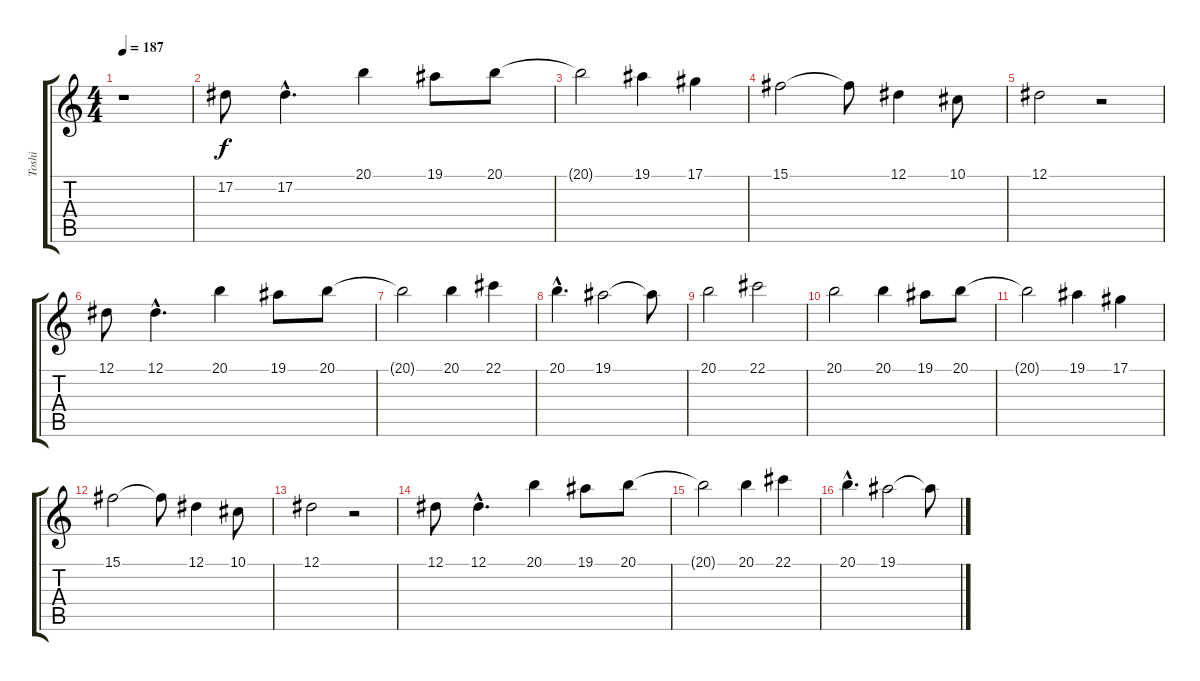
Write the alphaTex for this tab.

\track ("Toshi" "Toshi") {instrument tenorsax}
\staff {score tabs}
\tuning (Eb4 Bb3 Gb3 Db3 Ab2 Eb2) {hide}
\ts (4 4)
\tempo 187
\clef g2
\ks c
r.1{dy f} |
17.2.8 17.2{hac}.4{d} 20.1.4 19.1.8 20.1.8 |
20.1{t}.2 19.1.4 17.1.4 |
15.1.2 15.1{t}.8 12.1.4 10.1.8 |
12.1.2 r.2 |
12.1.8 12.1{hac}.4{d} 20.1.4 19.1.8 20.1.8 |
20.1{t}.2 20.1.4 22.1.4 |
20.1{hac}.4{d} 19.1.2 19.1{t}.8 |
20.1.2 22.1.2 |
20.1.2 20.1.4 19.1.8 20.1.8 |
20.1{t}.2 19.1.4 17.1.4 |
15.1.2 15.1{t}.8 12.1.4 10.1.8 |
12.1.2 r.2 |
12.1.8 12.1{hac}.4{d} 20.1.4 19.1.8 20.1.8 |
20.1{t}.2 20.1.4 22.1.4 |
20.1{hac}.4{d} 19.1.2 19.1{t}.8
